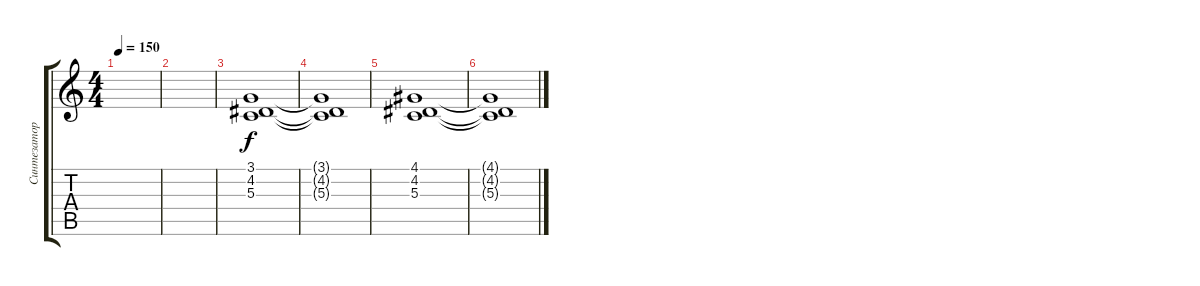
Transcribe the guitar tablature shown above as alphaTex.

\track ("Синтезатор" "Синтезатор") {instrument synthstrings1}
\staff {score tabs}
\tuning (E4 B3 G3 D3 A2 E2) {hide}
\ts (4 4)
\tempo 150
\clef g2
\ks c
|
|
(3.1 4.2 5.3).1 |
(3.1{t} 4.2{t} 5.3{t}).1 |
(4.1 4.2 5.3).1 |
(4.1{t} 4.2{t} 5.3{t}).1
